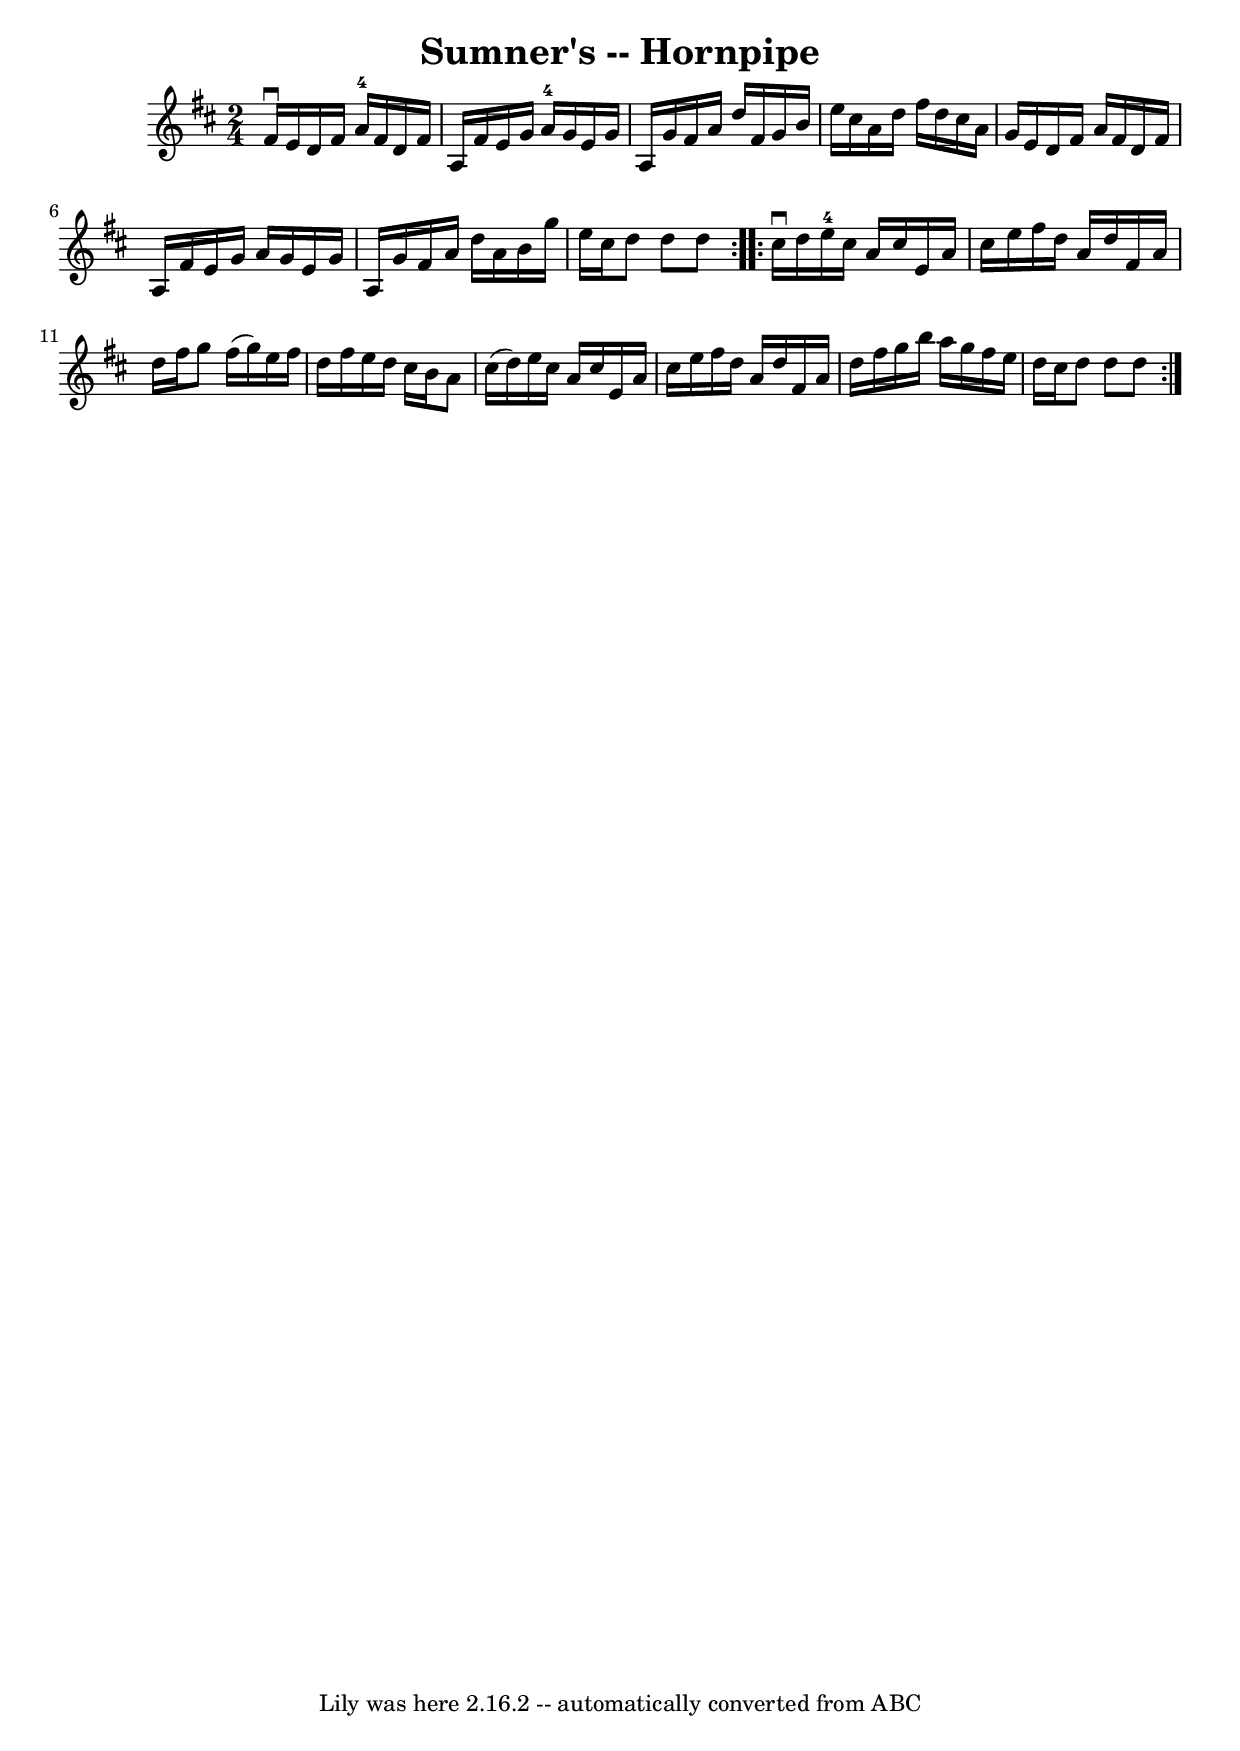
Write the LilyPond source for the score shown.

\version "2.16.2"
\include "Mammoth.ily"
\header {
  %% book = "Cole's 1000 Fiddle Tunes"
  crossRefNumber = "1"
  footnotes = ""
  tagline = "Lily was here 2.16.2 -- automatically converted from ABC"
  title = "Sumner's -- Hornpipe"

}
voicedefault =  {



  \repeat volta 2 {

    \time 2/4 
    \key d \major
 fis'16^\downbow e'16  |
    d'16 fis'16    
    a'16-4 fis'16 d'16 fis'16 a16 fis'16  |
    e'16 g'16  
    a'16-4 g'16 e'16 g'16 a16 g'16  |
    fis'16 a'16    
    d''16 fis'16 g'16 b'16 e''16 cis''16  |
    a'16 d''16   
    fis''16 d''16 cis''16 a'16 g'16 e'16  |
    d'16    
    fis'16 a'16 fis'16 d'16 fis'16 a16 fis'16  |
    e'16    
    g'16 a'16 g'16 e'16 g'16 a16 g'16  |
    fis'16 a'16  
    d''16 a'16 b'16 g''16 e''16 cis''16  |
    d''8 d''8   
    d''8  
  }     
  \repeat volta 2 {
    cis''16^\downbow d''16  |
    e''16 
    -4 cis''16 a'16 cis''16 e'16 a'16 cis''16 e''16  |
    
    fis''16 d''16 a'16 d''16 fis'16 a'16 d''16 fis''16  
    |
    g''8 fis''16 (g''16) e''16 fis''16 d''16 fis''16 
    |
    e''16 d''16 cis''16 b'16 a'8 cis''16 (d''16) 
    |
    e''16 cis''16 a'16 cis''16 e'16 a'16 cis''16    
    e''16  |
    fis''16 d''16 a'16 d''16 fis'16 a'16 d''16  
    fis''16  |
    g''16 b''16 a''16 g''16 fis''16 e''16    
    d''16 cis''16  |
    d''8 d''8 d''8  
  }   

}

\score{
  <<

    \context Staff="default"
    {
      \voicedefault 
      
    }

  >>
  \layout {
    
  }
  \midi {
  }

}
